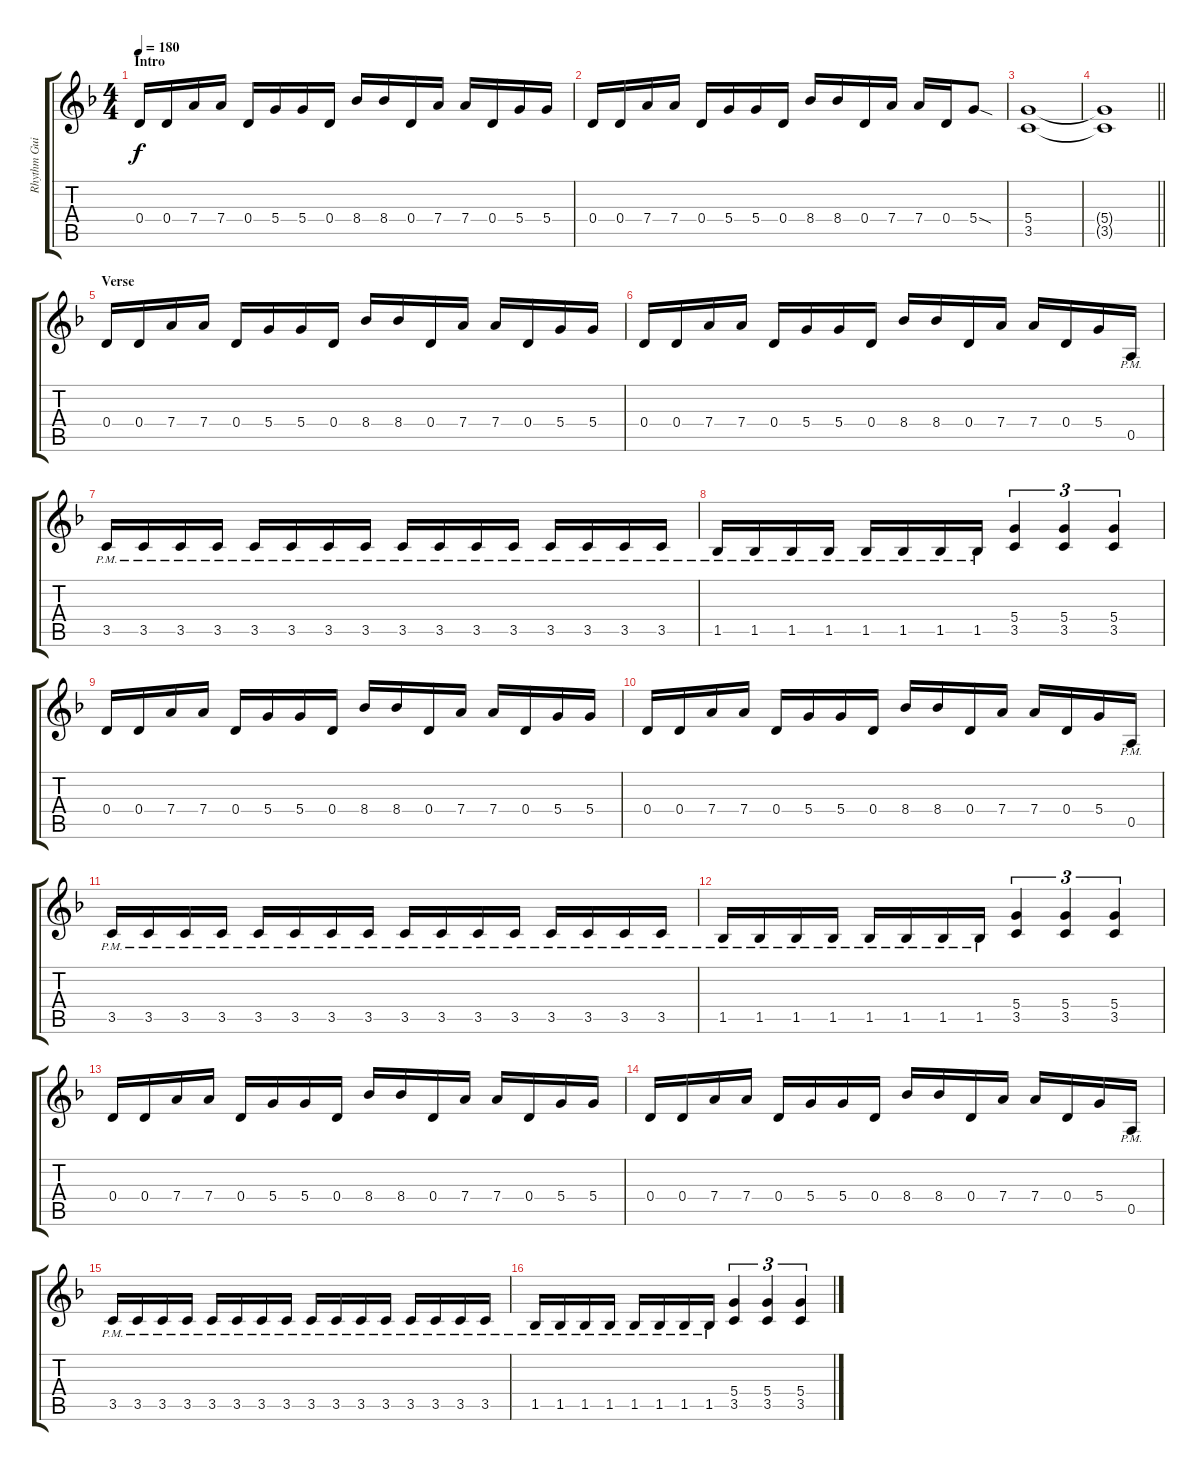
\track ("Rhythm Guitar 1" "Rhythm Gui") {instrument distortionguitar}
\staff {score tabs}
\tuning (E4 B3 G3 D3 A2 E2) {hide}
\ts (4 4)
\section ("" "Intro")
\tempo 180
\clef g2
\ks f
0.4.16{dy f instrument distortionguitar} 0.4.16 7.4.16 7.4.16 0.4.16 5.4.16 5.4.16 0.4.16 8.4.16 8.4.16 0.4.16 7.4.16 7.4.16 0.4.16 5.4.16 5.4.16 |
0.4.16 0.4.16 7.4.16 7.4.16 0.4.16 5.4.16 5.4.16 0.4.16 8.4.16 8.4.16 0.4.16 7.4.16 7.4.16 0.4.16 5.4{sod}.8 |
(5.4 3.5).1 |
\barLineRight lightlight
(5.4{t} 3.5{t}).1 |
\section ("" "Verse")
0.4.16 0.4.16 7.4.16 7.4.16 0.4.16 5.4.16 5.4.16 0.4.16 8.4.16 8.4.16 0.4.16 7.4.16 7.4.16 0.4.16 5.4.16 5.4.16 |
0.4.16 0.4.16 7.4.16 7.4.16 0.4.16 5.4.16 5.4.16 0.4.16 8.4.16 8.4.16 0.4.16 7.4.16 7.4.16 0.4.16 5.4.16 0.5{pm}.16 |
3.5{pm}.16 3.5{pm}.16 3.5{pm}.16 3.5{pm}.16 3.5{pm}.16 3.5{pm}.16 3.5{pm}.16 3.5{pm}.16 3.5{pm}.16 3.5{pm}.16 3.5{pm}.16 3.5{pm}.16 3.5{pm}.16 3.5{pm}.16 3.5{pm}.16 3.5{pm}.16 |
1.5{pm}.16 1.5{pm}.16 1.5{pm}.16 1.5{pm}.16 1.5{pm}.16 1.5{pm}.16 1.5{pm}.16 1.5{pm}.16 (5.4 3.5).4{tu (3 2)} (5.4 3.5).4{tu (3 2)} (5.4 3.5).4{tu (3 2)} |
0.4.16 0.4.16 7.4.16 7.4.16 0.4.16 5.4.16 5.4.16 0.4.16 8.4.16 8.4.16 0.4.16 7.4.16 7.4.16 0.4.16 5.4.16 5.4.16 |
0.4.16 0.4.16 7.4.16 7.4.16 0.4.16 5.4.16 5.4.16 0.4.16 8.4.16 8.4.16 0.4.16 7.4.16 7.4.16 0.4.16 5.4.16 0.5{pm}.16 |
3.5{pm}.16 3.5{pm}.16 3.5{pm}.16 3.5{pm}.16 3.5{pm}.16 3.5{pm}.16 3.5{pm}.16 3.5{pm}.16 3.5{pm}.16 3.5{pm}.16 3.5{pm}.16 3.5{pm}.16 3.5{pm}.16 3.5{pm}.16 3.5{pm}.16 3.5{pm}.16 |
1.5{pm}.16 1.5{pm}.16 1.5{pm}.16 1.5{pm}.16 1.5{pm}.16 1.5{pm}.16 1.5{pm}.16 1.5{pm}.16 (5.4 3.5).4{tu (3 2)} (5.4 3.5).4{tu (3 2)} (5.4 3.5).4{tu (3 2)} |
0.4.16 0.4.16 7.4.16 7.4.16 0.4.16 5.4.16 5.4.16 0.4.16 8.4.16 8.4.16 0.4.16 7.4.16 7.4.16 0.4.16 5.4.16 5.4.16 |
0.4.16 0.4.16 7.4.16 7.4.16 0.4.16 5.4.16 5.4.16 0.4.16 8.4.16 8.4.16 0.4.16 7.4.16 7.4.16 0.4.16 5.4.16 0.5{pm}.16 |
3.5{pm}.16 3.5{pm}.16 3.5{pm}.16 3.5{pm}.16 3.5{pm}.16 3.5{pm}.16 3.5{pm}.16 3.5{pm}.16 3.5{pm}.16 3.5{pm}.16 3.5{pm}.16 3.5{pm}.16 3.5{pm}.16 3.5{pm}.16 3.5{pm}.16 3.5{pm}.16 |
1.5{pm}.16 1.5{pm}.16 1.5{pm}.16 1.5{pm}.16 1.5{pm}.16 1.5{pm}.16 1.5{pm}.16 1.5{pm}.16 (5.4 3.5).4{tu (3 2)} (5.4 3.5).4{tu (3 2)} (5.4 3.5).4{tu (3 2)}
